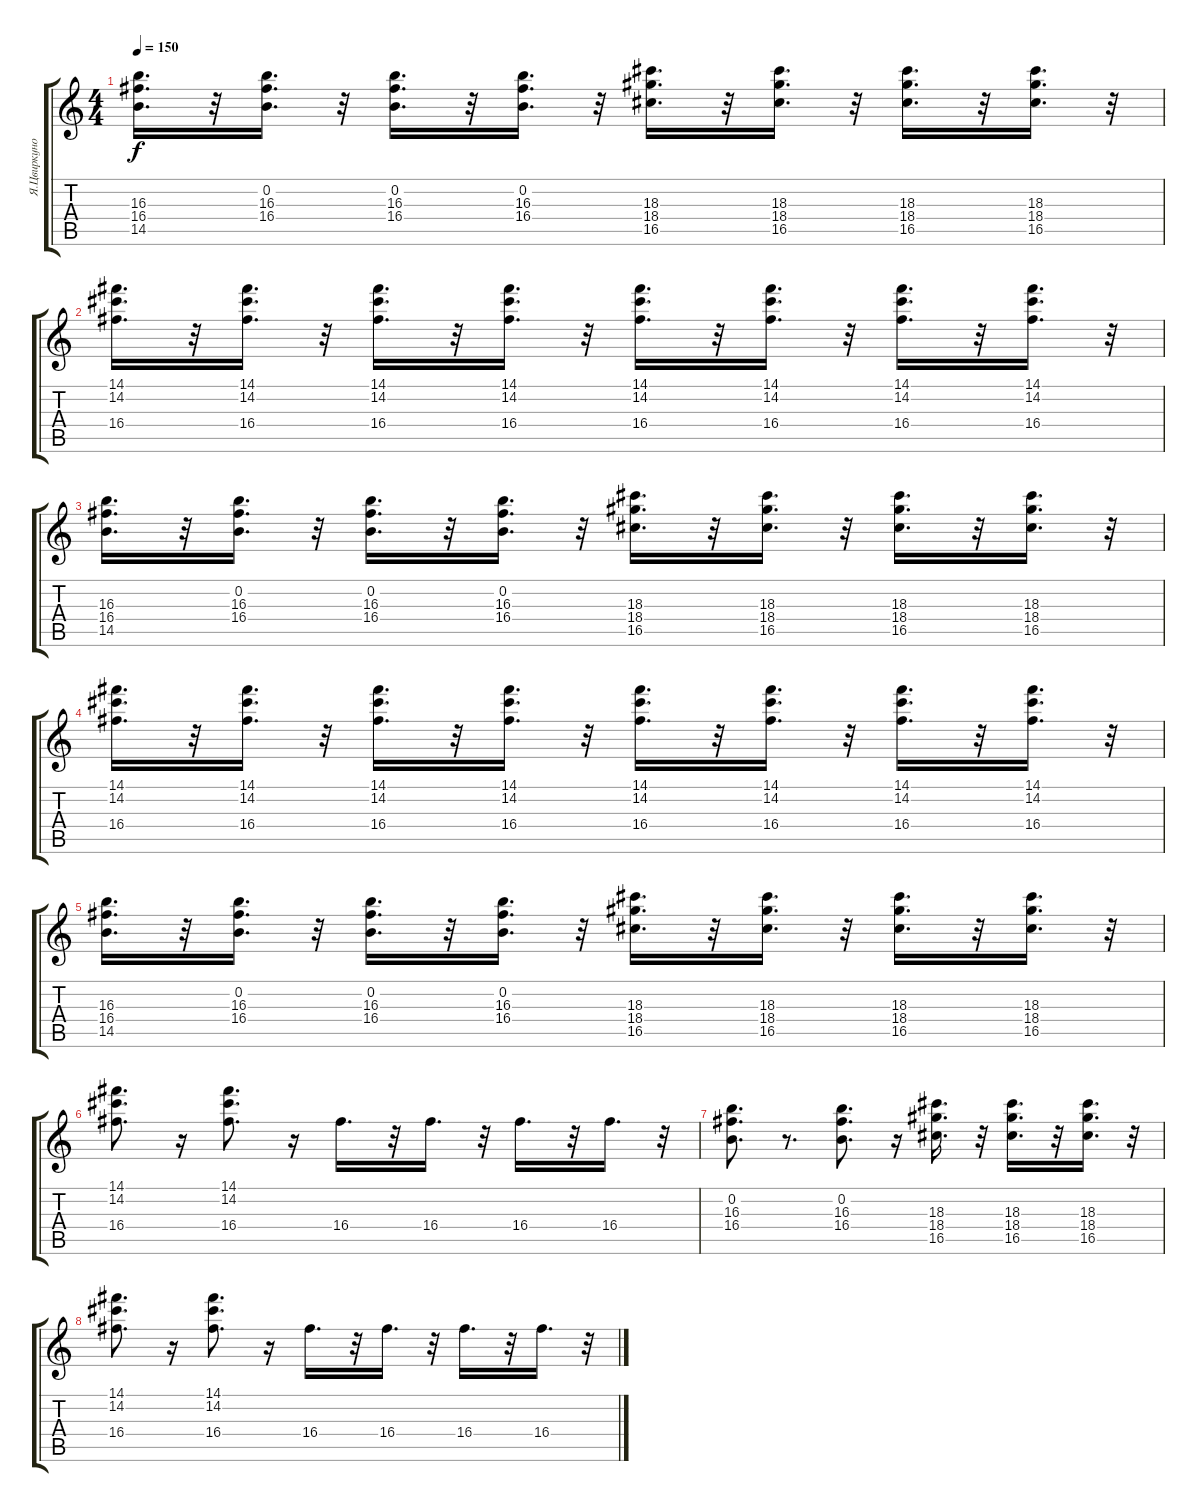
\track ("Я.Цвиркунов" "Я.Цвиркуно") {instrument distortionguitar}
\staff {score tabs}
\tuning (E4 B3 G3 D3 A2 D2) {hide}
\ts (4 4)
\tempo 150
\clef g2
\ks c
(16.3 16.4 14.5).16{d dy f} r.32 (0.2 16.3 16.4).16{d} r.32 (0.2 16.3 16.4).16{d} r.32 (0.2 16.3 16.4).16{d} r.32 (18.3 18.4 16.5).16{d} r.32 (18.3 18.4 16.5).16{d} r.32 (18.3 18.4 16.5).16{d} r.32 (18.3 18.4 16.5).16{d} r.32 |
(14.1 14.2 16.4).16{d} r.32 (14.1 14.2 16.4).16{d} r.32 (14.1 14.2 16.4).16{d} r.32 (14.1 14.2 16.4).16{d} r.32 (14.1 14.2 16.4).16{d} r.32 (14.1 14.2 16.4).16{d} r.32 (14.1 14.2 16.4).16{d} r.32 (14.1 14.2 16.4).16{d} r.32 |
(16.3 16.4 14.5).16{d} r.32 (0.2 16.3 16.4).16{d} r.32 (0.2 16.3 16.4).16{d} r.32 (0.2 16.3 16.4).16{d} r.32 (18.3 18.4 16.5).16{d} r.32 (18.3 18.4 16.5).16{d} r.32 (18.3 18.4 16.5).16{d} r.32 (18.3 18.4 16.5).16{d} r.32 |
(14.1 14.2 16.4).16{d} r.32 (14.1 14.2 16.4).16{d} r.32 (14.1 14.2 16.4).16{d} r.32 (14.1 14.2 16.4).16{d} r.32 (14.1 14.2 16.4).16{d} r.32 (14.1 14.2 16.4).16{d} r.32 (14.1 14.2 16.4).16{d} r.32 (14.1 14.2 16.4).16{d} r.32 |
(16.3 16.4 14.5).16{d} r.32 (0.2 16.3 16.4).16{d} r.32 (0.2 16.3 16.4).16{d} r.32 (0.2 16.3 16.4).16{d} r.32 (18.3 18.4 16.5).16{d} r.32 (18.3 18.4 16.5).16{d} r.32 (18.3 18.4 16.5).16{d} r.32 (18.3 18.4 16.5).16{d} r.32 |
(14.1 14.2 16.4).8{d} r.16 (14.1 14.2 16.4).8{d} r.16 16.4.16{d} r.32 16.4.16{d} r.32 16.4.16{d} r.32 16.4.16{d} r.32 |
(0.2 16.3 16.4).8{d} r.8{d} (0.2 16.3 16.4).8{d} r.16 (18.3 18.4 16.5).16{d} r.32 (18.3 18.4 16.5).16{d} r.32 (18.3 18.4 16.5).16{d} r.32 |
(14.1 14.2 16.4).8{d} r.16 (14.1 14.2 16.4).8{d} r.16 16.4.16{d} r.32 16.4.16{d} r.32 16.4.16{d} r.32 16.4.16{d} r.32
